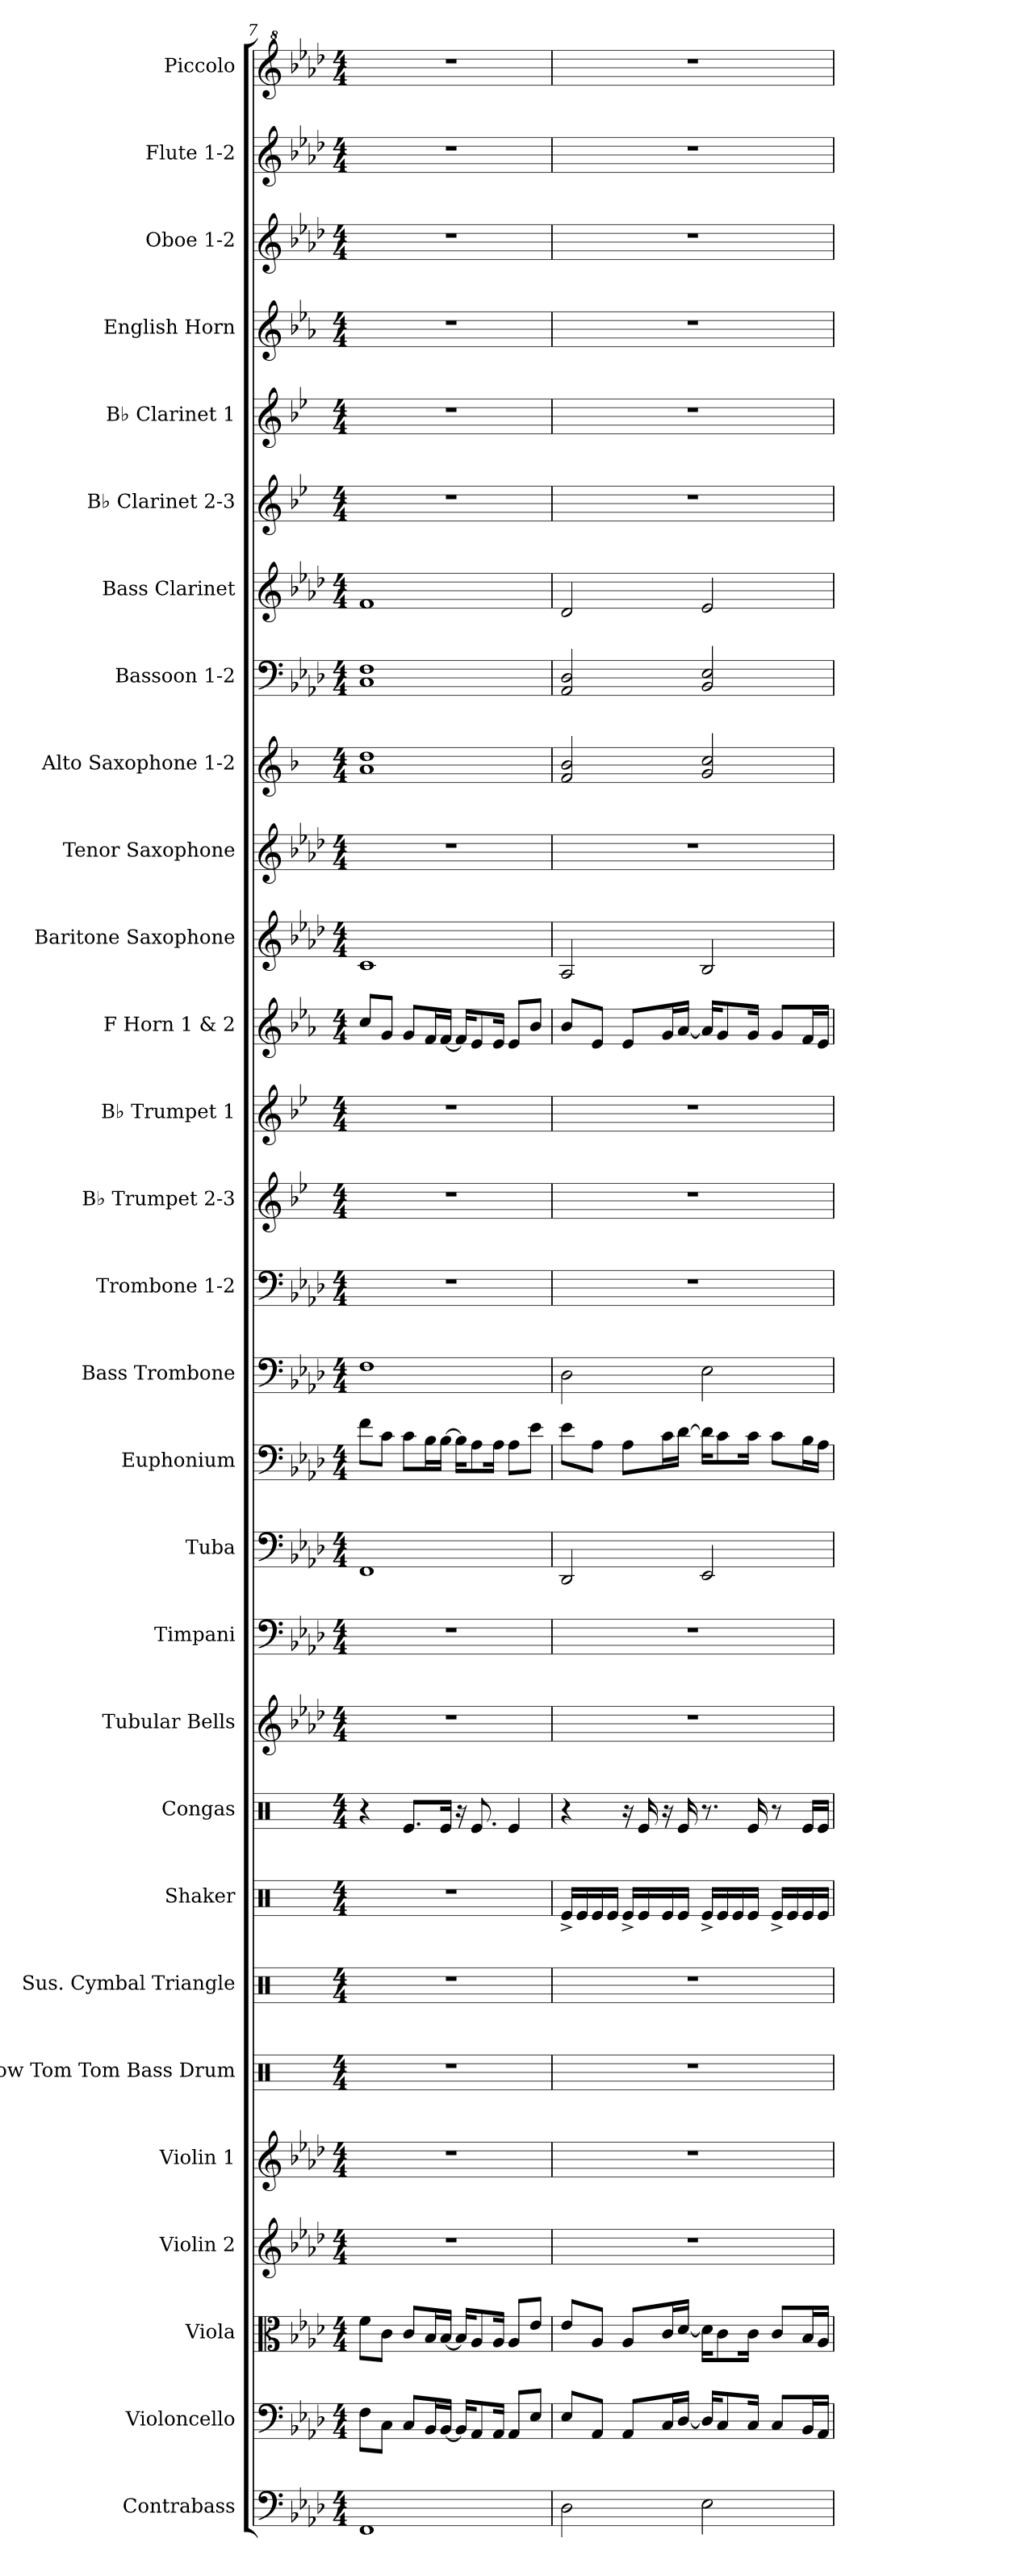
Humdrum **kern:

**kern	**kern	**kern	**kern	**kern	**kern	**kern	**kern	**kern	**kern	**kern	**kern	**kern	**kern	**kern	**kern	**kern	**kern	**kern	**kern	**kern	**kern	**kern	**kern	**kern	**kern	**kern	**kern	**kern
*part29	*part28	*part27	*part26	*part25	*part24	*part23	*part22	*part21	*part20	*part19	*part18	*part17	*part16	*part15	*part14	*part13	*part12	*part11	*part10	*part9	*part8	*part7	*part6	*part5	*part4	*part3	*part2	*part1
*staff29	*staff28	*staff27	*staff26	*staff25	*staff24	*staff23	*staff22	*staff21	*staff20	*staff19	*staff18	*staff17	*staff16	*staff15	*staff14	*staff13	*staff12	*staff11	*staff10	*staff9	*staff8	*staff7	*staff6	*staff5	*staff4	*staff3	*staff2	*staff1
*I"Contrabass	*I"Violoncello	*I"Viola	*I"Violin 2	*I"Violin 1	*I"Low Tom Tom Bass Drum	*I"Sus. Cymbal Triangle	*I"Shaker	*I"Congas	*I"Tubular Bells	*I"Timpani	*I"Tuba	*I"Euphonium	*I"Bass Trombone	*I"Trombone 1-2	*I"B♭ Trumpet 2-3	*I"B♭ Trumpet 1	*I"F Horn 1 &amp; 2	*I"Baritone Saxophone	*I"Tenor Saxophone	*I"Alto Saxophone 1-2	*I"Bassoon 1-2	*I"Bass Clarinet	*I"B♭ Clarinet 2-3	*I"B♭ Clarinet 1	*I"English Horn	*I"Oboe 1-2	*I"Flute 1-2	*I"Piccolo
*I'Cb.	*I'Vc.	*I'Vla.	*I'Vln. 2	*I'Vln. 1	*I'B. Dr.	*I'Cym.	*I'Shk	*I'Co.	*I'Tu. Be.	*I'Timp.	*I'Tba.	*I'Euph.	*I'B. Tbn.	*I'Tbn. 1-2	*I'B♭ Tpt. 2-3	*I'B♭ Tpt. 1	*I'F Hn. 1 3	*I'Bar. Sax.	*I'T. Sax.	*I'A. Sax. 1-2	*I'Bsn. 1-2	*I'B. Cl.	*I'B♭ Cl. 2-3	*I'B♭ Cl. 1	*I'E. Hn.	*I'Ob. 1-2	*I'Fl. 1-2	*I'Picc.
*clefF4	*clefF4	*clefC3	*clefG2	*clefG2	*clefX	*clefX	*clefX	*clefX	*clefG2	*clefF4	*clefF4	*clefF4	*clefF4	*clefF4	*clefG2	*clefG2	*clefG2	*clefG2	*clefG2	*clefG2	*clefF4	*clefG2	*clefG2	*clefG2	*clefG2	*clefG2	*clefG2	*clefG^2
*ITrd7c12	*	*	*	*	*	*	*	*	*	*	*	*	*	*	*ITrd1c2	*ITrd1c2	*ITrd4c7	*ITrd12c21	*ITrd8c14	*ITrd5c9	*	*ITrd8c14	*ITrd1c2	*ITrd1c2	*ITrd4c7	*	*	*ITrd-7c-12
*k[b-e-a-d-]	*k[b-e-a-d-]	*k[b-e-a-d-]	*k[b-e-a-d-]	*k[b-e-a-d-]	*k[]	*k[]	*k[]	*k[]	*k[b-e-a-d-]	*k[b-e-a-d-]	*k[b-e-a-d-]	*k[b-e-a-d-]	*k[b-e-a-d-]	*k[b-e-a-d-]	*k[b-e-a-d-]	*k[b-e-a-d-]	*k[b-e-a-d-]	*k[b-e-a-d-]	*k[b-e-a-d-]	*k[b-e-a-d-]	*k[b-e-a-d-]	*k[b-e-a-d-]	*k[b-e-a-d-]	*k[b-e-a-d-]	*k[b-e-a-d-]	*k[b-e-a-d-]	*k[b-e-a-d-]	*k[b-e-a-d-]
*M4/4	*M4/4	*M4/4	*M4/4	*M4/4	*M4/4	*M4/4	*M4/4	*M4/4	*M4/4	*M4/4	*M4/4	*M4/4	*M4/4	*M4/4	*M4/4	*M4/4	*M4/4	*M4/4	*M4/4	*M4/4	*M4/4	*M4/4	*M4/4	*M4/4	*M4/4	*M4/4	*M4/4	*M4/4
=7	=7	=7	=7	=7	=7	=7	=7	=7	=7	=7	=7	=7	=7	=7	=7	=7	=7	=7	=7	=7	=7	=7	=7	=7	=7	=7	=7	=7
1FFF	8F\L	8f\L	1r	1r	1r	1r	1r	4r	1r	1r	1FF	8f\L	1F	1r	1r	1r	8f/L	1C	1r	1c 1f	1C 1F	1F	1r	1r	1r	1r	1r	1r
.	8C\J	8c\J	.	.	.	.	.	.	.	.	.	8c\J	.	.	.	.	8c/J	.	.	.	.	.	.	.	.	.	.	.
.	8C/L	8c/L	.	.	.	.	.	8.Re/L	.	.	.	8c\L	.	.	.	.	8c/L	.	.	.	.	.	.	.	.	.	.	.
.	16BB-/L	16B-/L	.	.	.	.	.	.	.	.	.	16B-\L	.	.	.	.	16B-/L	.	.	.	.	.	.	.	.	.	.	.
.	[16BB-/JJ	[16B-/JJ	.	.	.	.	.	16Re/Jk	.	.	.	[16B-\JJ	.	.	.	.	[16B-/JJ	.	.	.	.	.	.	.	.	.	.	.
.	16BB-/KL]	16B-/KL]	.	.	.	.	.	16r	.	.	.	16B-\KL]	.	.	.	.	16B-/KL]	.	.	.	.	.	.	.	.	.	.	.
.	8AA-/	8A-/	.	.	.	.	.	8.Re/	.	.	.	8A-\	.	.	.	.	8A-/	.	.	.	.	.	.	.	.	.	.	.
.	16AA-/Jk	16A-/Jk	.	.	.	.	.	.	.	.	.	16A-\Jk	.	.	.	.	16A-/Jk	.	.	.	.	.	.	.	.	.	.	.
.	8AA-/L	8A-/L	.	.	.	.	.	4Re/	.	.	.	8A-\L	.	.	.	.	8A-/L	.	.	.	.	.	.	.	.	.	.	.
.	8E-/J	8e-/J	.	.	.	.	.	.	.	.	.	8e-\J	.	.	.	.	8e-/J	.	.	.	.	.	.	.	.	.	.	.
!!LO:PB:g=z
=8	=8	=8	=8	=8	=8	=8	=8	=8	=8	=8	=8	=8	=8	=8	=8	=8	=8	=8	=8	=8	=8	=8	=8	=8	=8	=8	=8	=8
2DD-\	8E-/L	8e-/L	1r	1r	1r	1r	16Re^/LL	4r	1r	1r	2DD-/	8e-\L	2D-\	1r	1r	1r	8e-/L	2AA-/	1r	2A-/ 2d-/	2AA-/ 2D-/	2D-/	1r	1r	1r	1r	1r	1r
.	.	.	.	.	.	.	16Re/	.	.	.	.	.	.	.	.	.	.	.	.	.	.	.	.	.	.	.	.	.
.	8AA-/J	8A-/J	.	.	.	.	16Re/	.	.	.	.	8A-\J	.	.	.	.	8A-/J	.	.	.	.	.	.	.	.	.	.	.
.	.	.	.	.	.	.	16Re/JJ	.	.	.	.	.	.	.	.	.	.	.	.	.	.	.	.	.	.	.	.	.
.	8AA-/L	8A-/L	.	.	.	.	16Re^/LL	16r	.	.	.	8A-\L	.	.	.	.	8A-/L	.	.	.	.	.	.	.	.	.	.	.
.	.	.	.	.	.	.	16Re/	16Re/	.	.	.	.	.	.	.	.	.	.	.	.	.	.	.	.	.	.	.	.
.	16C/L	16c/L	.	.	.	.	16Re/	16r	.	.	.	16c\L	.	.	.	.	16c/L	.	.	.	.	.	.	.	.	.	.	.
.	[16D-/JJ	[16d-/JJ	.	.	.	.	16Re/JJ	16Re/	.	.	.	[16d-\JJ	.	.	.	.	[16d-/JJ	.	.	.	.	.	.	.	.	.	.	.
2EE-\	16D-/KL]	16d-\KL]	.	.	.	.	16Re^/LL	8.r	.	.	2EE-/	16d-\KL]	2E-\	.	.	.	16d-/KL]	2BB-/	.	2B-/ 2e-/	2BB-/ 2E-/	2E-/	.	.	.	.	.	.
.	8C/	8c\	.	.	.	.	16Re/	.	.	.	.	8c\	.	.	.	.	8c/	.	.	.	.	.	.	.	.	.	.	.
.	.	.	.	.	.	.	16Re/	.	.	.	.	.	.	.	.	.	.	.	.	.	.	.	.	.	.	.	.	.
.	16C/Jk	16c\Jk	.	.	.	.	16Re/JJ	16Re/	.	.	.	16c\Jk	.	.	.	.	16c/Jk	.	.	.	.	.	.	.	.	.	.	.
.	8C/L	8c/L	.	.	.	.	16Re^/LL	8r	.	.	.	8c\L	.	.	.	.	8c/L	.	.	.	.	.	.	.	.	.	.	.
.	.	.	.	.	.	.	16Re/	.	.	.	.	.	.	.	.	.	.	.	.	.	.	.	.	.	.	.	.	.
.	16BB-/L	16B-/L	.	.	.	.	16Re/	16Re/LL	.	.	.	16B-\L	.	.	.	.	16B-/L	.	.	.	.	.	.	.	.	.	.	.
.	16AA-/JJ	16A-/JJ	.	.	.	.	16Re/JJ	16Re/JJ	.	.	.	16A-\JJ	.	.	.	.	16A-/JJ	.	.	.	.	.	.	.	.	.	.	.
=	=	=	=	=	=	=	=	=	=	=	=	=	=	=	=	=	=	=	=	=	=	=	=	=	=	=	=	=
*-	*-	*-	*-	*-	*-	*-	*-	*-	*-	*-	*-	*-	*-	*-	*-	*-	*-	*-	*-	*-	*-	*-	*-	*-	*-	*-	*-	*-
